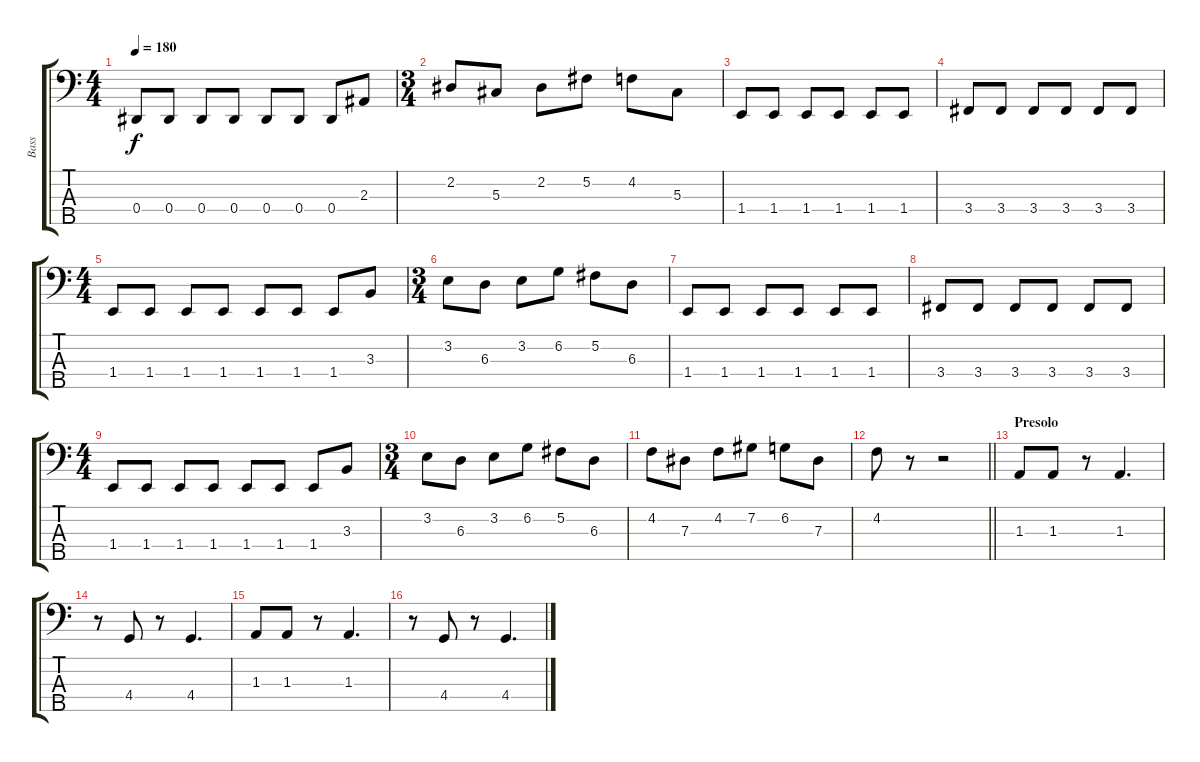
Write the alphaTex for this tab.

\track ("Bass" "Bass") {instrument electricbassfinger}
\staff {score tabs}
\tuning (Gb2 Db2 Ab1 Eb1 Bb0) {hide}
\ts (4 4)
\tempo 180
\clef f4
\ks c
0.4.8{dy f} 0.4.8 0.4.8 0.4.8 0.4.8 0.4.8 0.4.8 2.3.8 |
\ts (3 4)
2.2.8 5.3.8 2.2.8 5.2.8 4.2.8 5.3.8 |
1.4.8 1.4.8 1.4.8 1.4.8 1.4.8 1.4.8 |
3.4.8 3.4.8 3.4.8 3.4.8 3.4.8 3.4.8 |
\ts (4 4)
1.4.8 1.4.8 1.4.8 1.4.8 1.4.8 1.4.8 1.4.8 3.3.8 |
\ts (3 4)
3.2.8 6.3.8 3.2.8 6.2.8 5.2.8 6.3.8 |
1.4.8 1.4.8 1.4.8 1.4.8 1.4.8 1.4.8 |
3.4.8 3.4.8 3.4.8 3.4.8 3.4.8 3.4.8 |
\ts (4 4)
1.4.8 1.4.8 1.4.8 1.4.8 1.4.8 1.4.8 1.4.8 3.3.8 |
\ts (3 4)
3.2.8 6.3.8 3.2.8 6.2.8 5.2.8 6.3.8 |
4.2.8 7.3.8 4.2.8 7.2.8 6.2.8 7.3.8 |
\barLineRight lightlight
4.2.8 r.8 r.2 |
\section ("" "Presolo")
1.3.8 1.3.8 r.8 1.3.4{d} |
r.8 4.4.8 r.8 4.4.4{d} |
1.3.8 1.3.8 r.8 1.3.4{d} |
r.8 4.4.8 r.8 4.4.4{d}
